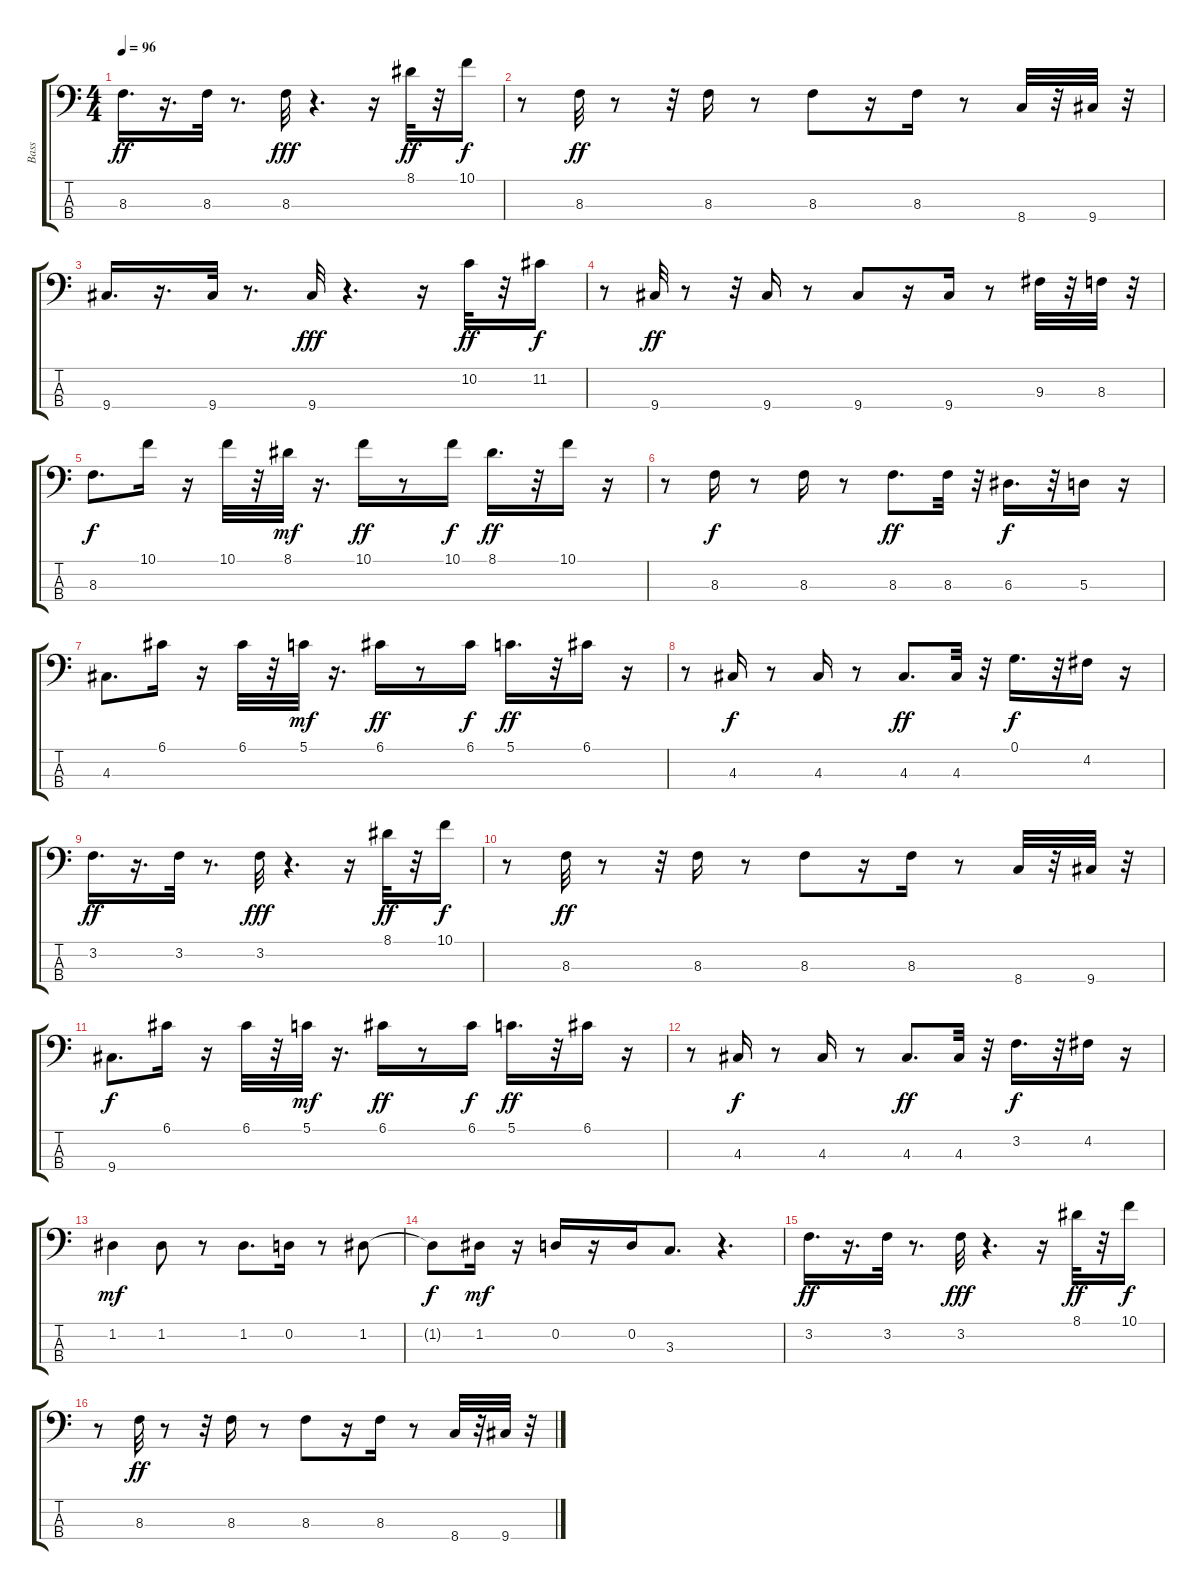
\track ("Bass" "Bass") {instrument acousticbass}
\staff {score tabs}
\tuning (G2 D2 A1 E1) {hide}
\ts (4 4)
\tempo 96
\clef f4
\ks c
8.3.16{d dy ff} r.16{d} 8.3.32 r.8{d} 8.3.32{dy fff} r.4{d} r.16 8.1.32{dy ff} r.32 10.1.16{dy f} |
r.8 8.3.32{dy ff} r.8 r.32 8.3.16 r.8 8.3.8 r.16 8.3.16 r.8 8.4.32 r.32 9.4.32 r.32 |
9.4.16{d} r.16{d} 9.4.32 r.8{d} 9.4.32{dy fff} r.4{d} r.16 10.2.32{dy ff} r.32 11.2.16{dy f} |
r.8 9.4.32{dy ff} r.8 r.32 9.4.16 r.8 9.4.8 r.16 9.4.16 r.8 9.3.32 r.32 8.3.32 r.32 |
8.3.8{d dy f} 10.1.16 r.16 10.1.32 r.32 8.1.32{dy mf} r.16{d} 10.1.16{dy ff} r.8 10.1.16{dy f} 8.1.16{d dy ff} r.32 10.1.16 r.16 |
r.8 8.3.16{dy f} r.8 8.3.16 r.8 8.3.8{d dy ff} 8.3.32 r.32 6.3.16{d dy f} r.32 5.3.16 r.16 |
4.3.8{d} 6.1.16 r.16 6.1.32 r.32 5.1.32{dy mf} r.16{d} 6.1.16{dy ff} r.8 6.1.16{dy f} 5.1.16{d dy ff} r.32 6.1.16 r.16 |
r.8 4.3.16{dy f} r.8 4.3.16 r.8 4.3.8{d dy ff} 4.3.32 r.32 0.1.16{d dy f} r.32 4.2.16 r.16 |
3.2.16{d dy ff} r.16{d} 3.2.32 r.8{d} 3.2.32{dy fff} r.4{d} r.16 8.1.32{dy ff} r.32 10.1.16{dy f} |
r.8 8.3.32{dy ff} r.8 r.32 8.3.16 r.8 8.3.8 r.16 8.3.16 r.8 8.4.32 r.32 9.4.32 r.32 |
9.4.8{d dy f} 6.1.16 r.16 6.1.32 r.32 5.1.32{dy mf} r.16{d} 6.1.16{dy ff} r.8 6.1.16{dy f} 5.1.16{d dy ff} r.32 6.1.16 r.16 |
r.8 4.3.16{dy f} r.8 4.3.16 r.8 4.3.8{d dy ff} 4.3.32 r.32 3.2.16{d dy f} r.32 4.2.16 r.16 |
1.2.4{dy mf} 1.2.8 r.8 1.2.8{d} 0.2.16 r.8 1.2.8 |
1.2{t}.8{dy f} 1.2.16{dy mf} r.16 0.2.16 r.16 0.2.16 3.3.8{d} r.4{d} |
3.2.16{d dy ff} r.16{d} 3.2.32 r.8{d} 3.2.32{dy fff} r.4{d} r.16 8.1.32{dy ff} r.32 10.1.16{dy f} |
r.8 8.3.32{dy ff} r.8 r.32 8.3.16 r.8 8.3.8 r.16 8.3.16 r.8 8.4.32 r.32 9.4.32 r.32
